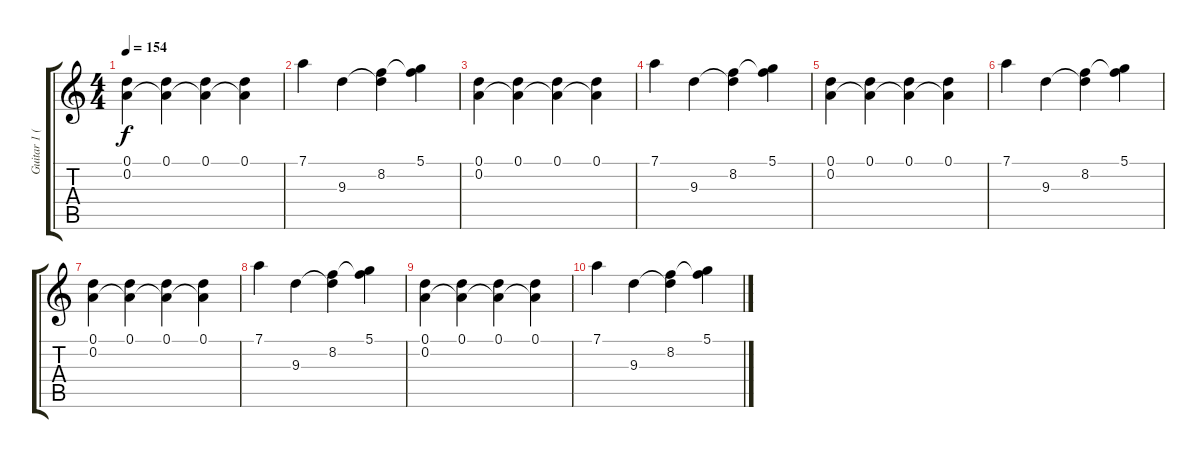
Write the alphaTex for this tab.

\track ("Guitar 1 (Dan Jacobs)" "Guitar 1 (") {instrument distortionguitar}
\staff {score tabs}
\tuning (D4 A3 F3 C3 G2 C2) {hide}
\ts (4 4)
\tempo 154
\clef g2
\ks c
(0.1 0.2).4{dy f volume 3} (0.1 0.2{t}).4 (0.1 0.2{t}).4 (0.1 0.2{t}).4 |
7.1.4 9.3.4 (8.2 9.3{t}).4 (5.1 8.2{t}).4 |
(0.1 0.2).4 (0.1 0.2{t}).4 (0.1 0.2{t}).4 (0.1 0.2{t}).4 |
7.1.4 9.3.4 (8.2 9.3{t}).4 (5.1 8.2{t}).4 |
(0.1 0.2).4{volume 0} (0.1 0.2{t}).4 (0.1 0.2{t}).4 (0.1 0.2{t}).4 |
7.1.4 9.3.4 (8.2 9.3{t}).4 (5.1 8.2{t}).4 |
(0.1 0.2).4 (0.1 0.2{t}).4 (0.1 0.2{t}).4 (0.1 0.2{t}).4 |
7.1.4 9.3.4 (8.2 9.3{t}).4 (5.1 8.2{t}).4 |
(0.1 0.2).4 (0.1 0.2{t}).4 (0.1 0.2{t}).4 (0.1 0.2{t}).4 |
7.1.4 9.3.4 (8.2 9.3{t}).4 (5.1 8.2{t}).4
